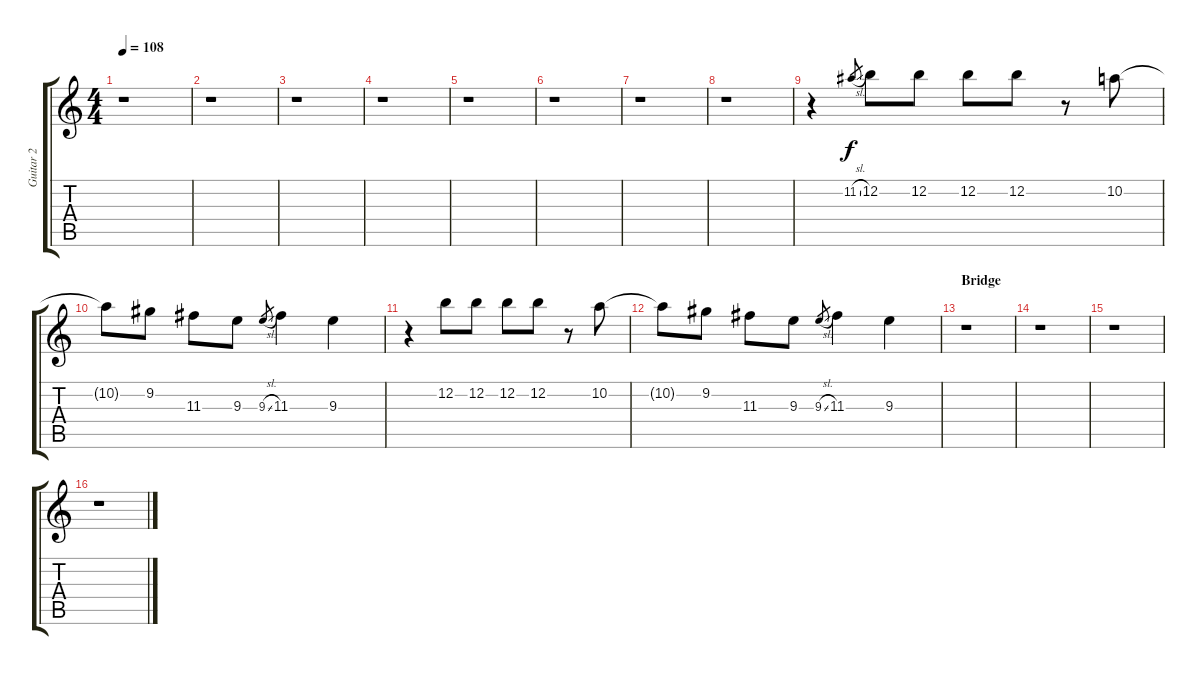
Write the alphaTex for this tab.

\track ("Guitar 2" "Guitar 2") {instrument acousticguitarsteel}
\staff {score tabs}
\tuning (E4 B3 G3 D3 A2 E2) {hide}
\ts (4 4)
\tempo 108
\clef g2
\ks c
r.1{dy f} |
r.1 |
r.1 |
r.1 |
r.1 |
r.1 |
r.1 |
r.1 |
r.4 11.2{sl}.8{gr} 12.2.8 12.2.8 12.2.8 12.2.8 r.8 10.2.8 |
10.2{t}.8 9.2.8 11.3.8 9.3.8 9.3{sl}.8{gr} 11.3.4 9.3.4 |
r.4 12.2.8 12.2.8 12.2.8 12.2.8 r.8 10.2.8 |
10.2{t}.8 9.2.8 11.3.8 9.3.8 9.3{sl}.8{gr} 11.3.4 9.3.4 |
\section ("" "Bridge")
r.1 |
r.1 |
r.1 |
r.1
